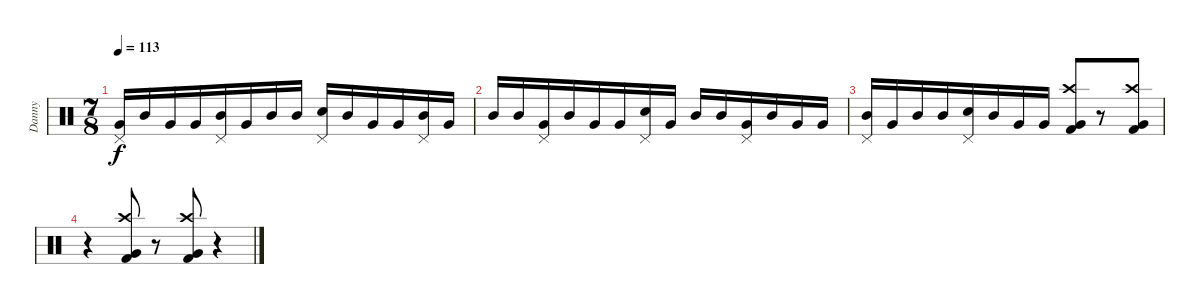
\track ("Danny" "Danny") {instrument percussion}
\staff {score}
\articulation defaults
\ts (7 8)
\tempo 113
\clef neutral
\ks c
("Pedal Hi-Hat (hit)" "Very Low Tom (hit)").16{dy f} "Mid Tom (hit)".16 "Very Low Tom (hit)".16 "Very Low Tom (hit)".16 ("Pedal Hi-Hat (hit)" "Mid Tom (hit)").16 "Very Low Tom (hit)".16 "Mid Tom (hit)".16 "Mid Tom (hit)".16 ("Pedal Hi-Hat (hit)" "Electric Snare (hit)").16 "Mid Tom (hit)".16 "Very Low Tom (hit)".16 "Very Low Tom (hit)".16 ("Pedal Hi-Hat (hit)" "Mid Tom (hit)").16 "Very Low Tom (hit)".16 |
"Mid Tom (hit)".16 "Mid Tom (hit)".16 ("Pedal Hi-Hat (hit)" "Very Low Tom (hit)").16 "Mid Tom (hit)".16 "Very Low Tom (hit)".16 "Very Low Tom (hit)".16 ("Pedal Hi-Hat (hit)" "Electric Snare (hit)").16 "Very Low Tom (hit)".16 "Mid Tom (hit)".16 "Mid Tom (hit)".16 ("Pedal Hi-Hat (hit)" "Very Low Tom (hit)").16 "Mid Tom (hit)".16 "Very Low Tom (hit)".16 "Very Low Tom (hit)".16 |
("Pedal Hi-Hat (hit)" "Mid Tom (hit)").16 "Very Low Tom (hit)".16 "Mid Tom (hit)".16 "Mid Tom (hit)".16 ("Pedal Hi-Hat (hit)" "Electric Snare (hit)").16 "Mid Tom (hit)".16 "Very Low Tom (hit)".16 "Very Low Tom (hit)".16 ("Crash high (hit)" "Very Low Tom (hit)" "Kick (hit) 2").8 r.8 ("Crash high (hit)" "Very Low Tom (hit)" "Kick (hit) 2").8 |
r.4 ("Crash high (hit)" "Very Low Tom (hit)" "Kick (hit) 2").8 r.8 ("Crash high (hit)" "Very Low Tom (hit)" "Kick (hit) 2").8 r.4
